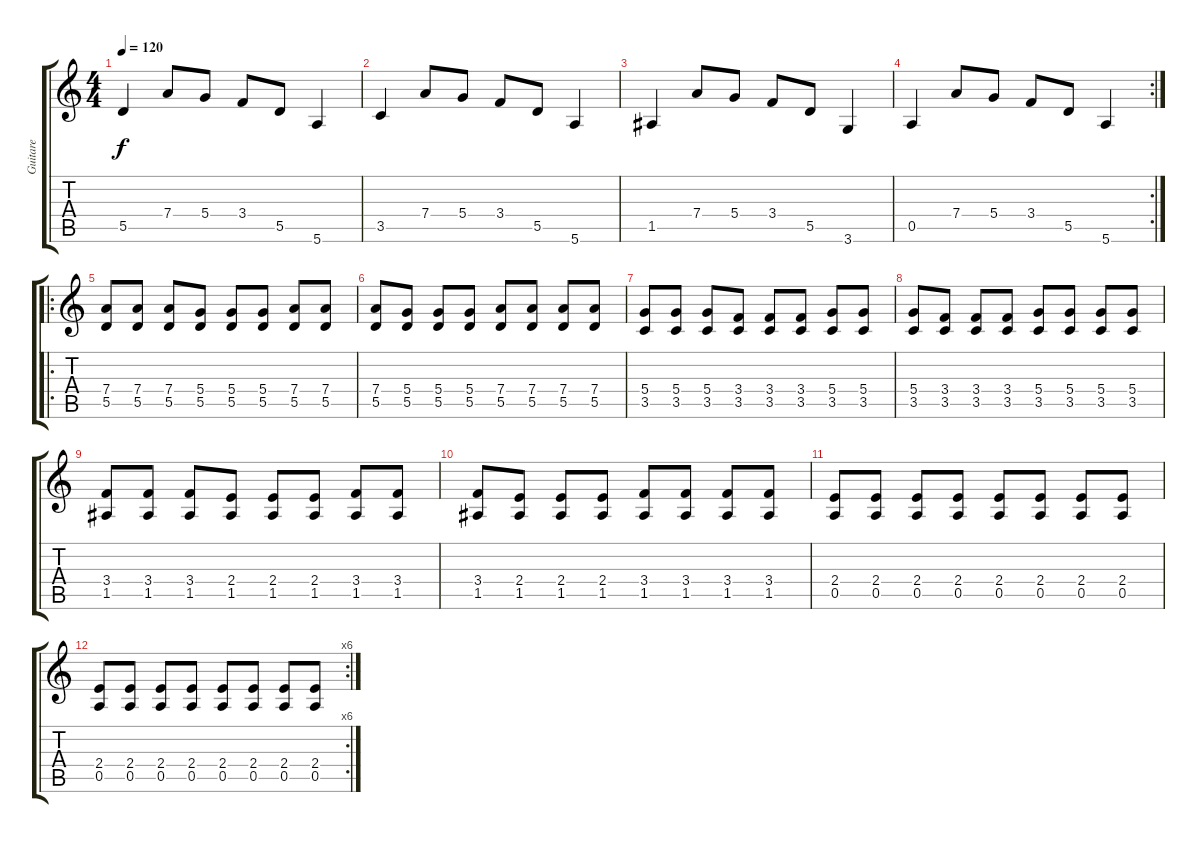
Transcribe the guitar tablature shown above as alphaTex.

\track ("Guitare" "Guitare") {instrument distortionguitar}
\staff {score tabs}
\tuning (E4 B3 G3 D3 A2 E2) {hide}
\ts (4 4)
\tempo 120
\clef g2
\ks c
5.5.4{dy f instrument electricguitarmuted} 7.4.8 5.4.8 3.4.8 5.5.8 5.6.4 |
3.5.4 7.4.8 5.4.8 3.4.8 5.5.8 5.6.4 |
1.5.4 7.4.8 5.4.8 3.4.8 5.5.8 3.6.4 |
\rc 2
0.5.4 7.4.8 5.4.8 3.4.8 5.5.8 5.6.4 |
\ro
(7.4 5.5).8{instrument distortionguitar} (7.4 5.5).8 (7.4 5.5).8 (5.4 5.5).8 (5.4 5.5).8 (5.4 5.5).8 (7.4 5.5).8 (7.4 5.5).8 |
(7.4 5.5).8 (5.4 5.5).8 (5.4 5.5).8 (5.4 5.5).8 (7.4 5.5).8 (7.4 5.5).8 (7.4 5.5).8 (7.4 5.5).8 |
(5.4 3.5).8 (5.4 3.5).8 (5.4 3.5).8 (3.4 3.5).8 (3.4 3.5).8 (3.4 3.5).8 (5.4 3.5).8 (5.4 3.5).8 |
(5.4 3.5).8 (3.4 3.5).8 (3.4 3.5).8 (3.4 3.5).8 (5.4 3.5).8 (5.4 3.5).8 (5.4 3.5).8 (5.4 3.5).8 |
(3.4 1.5).8 (3.4 1.5).8 (3.4 1.5).8 (2.4 1.5).8 (2.4 1.5).8 (2.4 1.5).8 (3.4 1.5).8 (3.4 1.5).8 |
(3.4 1.5).8 (2.4 1.5).8 (2.4 1.5).8 (2.4 1.5).8 (3.4 1.5).8 (3.4 1.5).8 (3.4 1.5).8 (3.4 1.5).8 |
(2.4 0.5).8 (2.4 0.5).8 (2.4 0.5).8 (2.4 0.5).8 (2.4 0.5).8 (2.4 0.5).8 (2.4 0.5).8 (2.4 0.5).8 |
\rc 6
(2.4 0.5).8 (2.4 0.5).8 (2.4 0.5).8 (2.4 0.5).8 (2.4 0.5).8 (2.4 0.5).8 (2.4 0.5).8 (2.4 0.5).8
